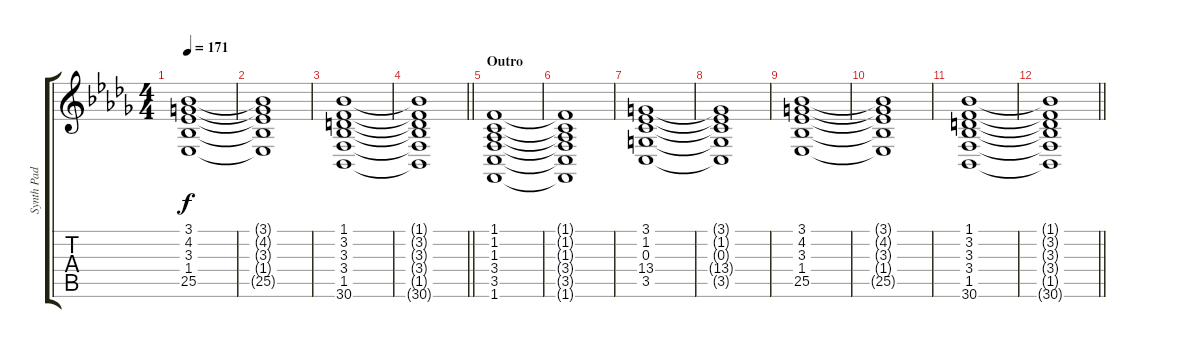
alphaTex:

\track ("Synth Pad" "Synth Pad") {instrument pad2warm}
\staff {score tabs}
\tuning (E4 B3 G3 D3 A2 E2) {hide}
\ts (4 4)
\tempo 171
\clef g2
\ks db
(3.1 4.2 3.3 1.4 25.5).1{dy f} |
(3.1{t} 4.2{t} 3.3{t} 1.4{t} 25.5{t}).1 |
(1.1 3.2 3.3 3.4 1.5 30.6).1 |
\barLineRight lightlight
(1.1{t} 3.2{t} 3.3{t} 3.4{t} 1.5{t} 30.6{t}).1 |
\section ("" "Outro")
(1.1 1.2 1.3 3.4 3.5 1.6).1 |
(1.1{t} 1.2{t} 1.3{t} 3.4{t} 3.5{t} 1.6{t}).1 |
(3.1 1.2 0.3 13.4 3.5).1 |
(3.1{t} 1.2{t} 0.3{t} 13.4{t} 3.5{t}).1 |
(3.1 4.2 3.3 1.4 25.5).1 |
(3.1{t} 4.2{t} 3.3{t} 1.4{t} 25.5{t}).1 |
(1.1 3.2 3.3 3.4 1.5 30.6).1{volume 0} |
\barLineRight lightlight
(1.1{t} 3.2{t} 3.3{t} 3.4{t} 1.5{t} 30.6{t}).1
